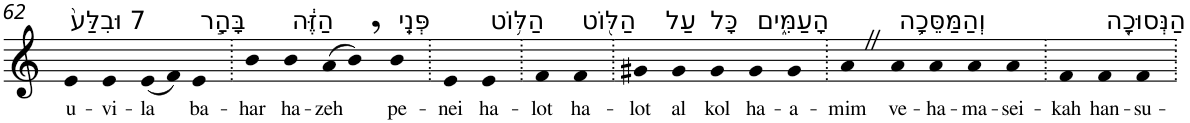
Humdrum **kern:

**kern	**text
*part1	*part1
*staff1	*staff1
*I"Piano	*
*I'Pno	*
!!LO:PB:g=z
*clefG2	*
*k[]	*
=62	=62
!LO:TX:a:t=7 וּבִלַּע֙	!
!	!LO:LY:b
4e	u-
!	!LO:LY:b
4e	-vi-
!	!LO:LY:b
(8e	-la
8f)	.
!LO:TX:a:t=בָּהָ֣ר	!
!	!LO:LY:b
4e	ba-
=63.	=63.
!	!LO:LY:b
4b	-har
!LO:TX:a:t=הַזֶּ֔ה	!
!	!LO:LY:b
4b	ha-
!	!LO:LY:b
(8a	-zeh
8b,)	.
!LO:TX:a:t=פְּנֵֽי	!
!	!LO:LY:b
4b	pe-
=64.	=64.
!	!LO:LY:b
4e	-nei
!LO:TX:a:t=הַלּ֥וֹט	!
!	!LO:LY:b
4e	ha-
=65.	=65.
!	!LO:LY:b
4f	-lot
!LO:TX:a:t=הַלּ֖וֹט	!
!	!LO:LY:b
4f	ha-
=66.	=66.
!	!LO:LY:b
4g#X	-lot
!LO:TX:a:t=עַל	!
!	!LO:LY:b
4g#	al
!LO:TX:a:t=כָּל	!
!	!LO:LY:b
4g#	kol
!LO:TX:a:t=הָעַמִּ֑ים	!
!	!LO:LY:b
4g#	ha-
!	!LO:LY:b
4g#	-a-
=67.	=67.
!	!LO:LY:b
4aZ	-mim
!LO:TX:a:t=וְהַמַּסֵּכָ֥ה	!
!	!LO:LY:b
4a	ve-
!	!LO:LY:b
4a	-ha-
!	!LO:LY:b
4a	-ma-
!	!LO:LY:b
4a	-sei-
=68.	=68.
!	!LO:LY:b
4f	-kah
!LO:TX:a:t=הַנְּסוּכָ֖ה	!
!	!LO:LY:b
4f	han-
!	!LO:LY:b
4f	-su-
=.	=.
*-	*-
